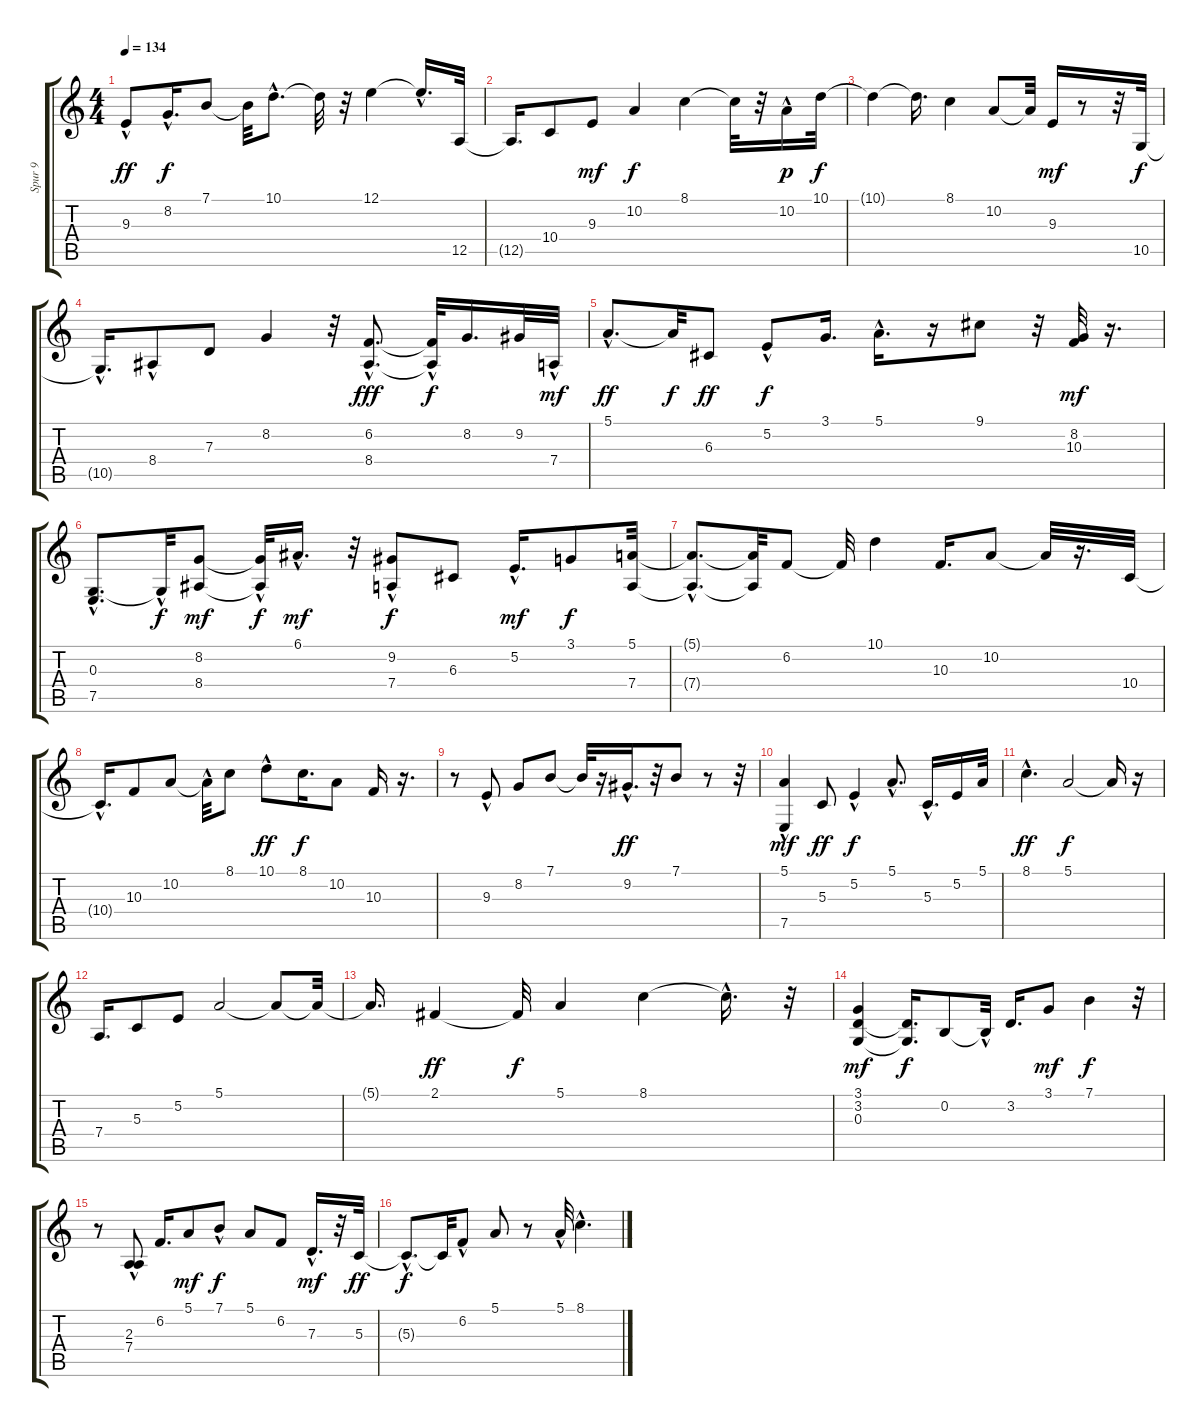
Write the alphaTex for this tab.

\track ("Spur 9" "Spur 9") {instrument electricpiano1}
\staff {score tabs}
\tuning (E4 B3 G3 D3 A2 E2) {hide}
\ts (4 4)
\tempo 134
\clef g2
\ks c
9.3{hac}.8{dy ff} 8.2{hac}.16{d dy f} 7.1.8 7.1{t}.32 10.1{hac}.8{d} 10.1{t}.32 r.32 12.1.4 12.1{hac t}.16{d} 12.5.32 |
12.5{t}.16{d} 10.4.8 9.3.8{dy mf} 10.2.4{dy f} 8.1.4 8.1{t}.32 r.32 10.2{hac}.16{dy p} 10.1.32{dy f} |
10.1{t}.4 10.1{t}.16{d} 8.1.4 10.2.8 10.2{t}.32 9.3.16{dy mf} r.8 r.32 10.5.32{dy f} |
10.5{hac t}.16{d} 8.4{hac}.8 7.3.8 8.2.4 r.32 (6.2{hac} 8.4{hac}).8{d dy fff} (6.2{t} 8.4{hac t}).32{dy f} 8.2.16{d} 9.2.32 7.4{hac}.32{dy mf} |
5.1{hac}.8{d dy ff} 5.1{t}.32{dy f} 6.3.8{dy ff} 5.2{hac}.8{dy f} 3.1.16{d} 5.1{hac}.16{d} r.16 9.1.8 r.32 (8.2 10.3).32{dy mf} r.16{d} |
(0.3{hac} 7.5).8{d} 0.3{hac t}.32{dy f} (8.2 8.4).8{dy mf} (8.2{t} 8.4{hac t}).32{dy f} 6.1{hac}.16{d dy mf} r.32 (9.2 7.4{hac}).8{dy f} 6.3.8 5.2{hac}.16{d dy mf} 3.1.8{dy f} (5.1 7.4).32 |
(5.1{hac t} 7.4{hac t}).8{d} (5.1{t} 7.4{t}).32 6.2.8 6.2{t}.32 10.1.4 10.3.16{d} 10.2.8 10.2{t}.32 r.16{d} 10.4.32 |
10.4{hac t}.16{d} 10.3.8 10.2.8 10.2{hac t}.32 8.1.8 10.1{hac}.8{dy ff} 8.1.16{d dy f} 10.2.8 10.3.16 r.16{d} |
r.8 9.3{hac}.8 8.2.8 7.1.8 7.1{t}.32 r.16 9.2{hac}.16{d dy ff} r.32 7.1.8 r.8 r.32 |
(5.1{hac} 7.5).4{dy mf} 5.3.8{dy ff} 5.2{hac}.4{dy f} 5.1{hac}.8{d} 5.3{hac}.16{d} 5.2.16 5.1.32 |
8.1{hac}.4{d dy ff} 5.1.2{dy f} 5.1{t}.16 r.16 |
7.4.16{d} 5.3.8 5.2.8 5.1.2 5.1{t}.8 5.1{t}.32 |
5.1{t}.16{d} 2.1.4{dy ff} 2.1{t}.32{dy f} 5.1.4 8.1.4 8.1{hac t}.16{d} r.32 |
(3.1 3.2 0.3).4{dy mf} (3.2{t} 0.3{t}).16{d dy f} 0.2.8 0.2{hac t}.32 3.2.16{d} 3.1.8{dy mf} 7.1.4{dy f} r.32 |
r.8 (2.3{hac} 7.4).8 6.2.16{d} 5.1.8{dy mf} 7.1{hac}.8{dy f} 5.1.8 6.2.8 7.3{hac}.16{d dy mf} r.32 5.3.32{dy ff} |
5.3{hac t}.8{d dy f} 5.3{t}.32 6.2{hac}.8 5.1.8 r.8 5.1{hac}.32 8.1{hac}.4{d}
